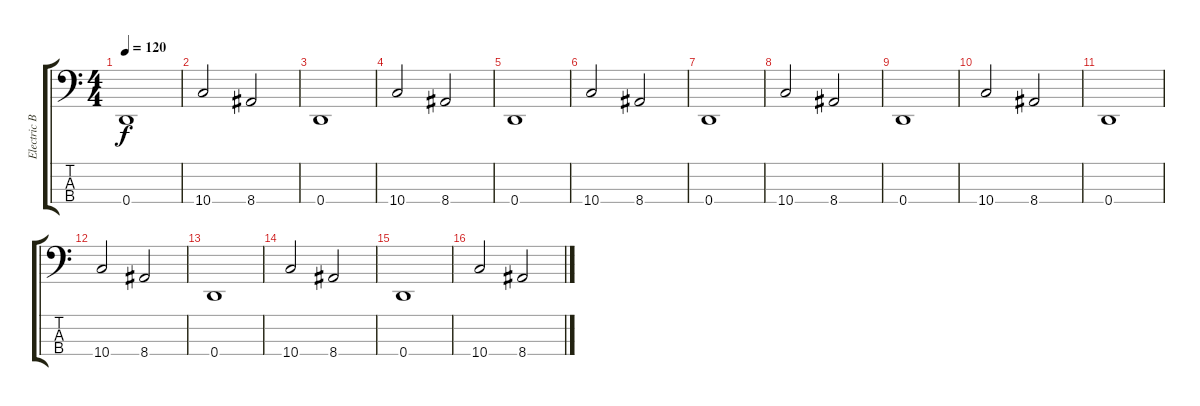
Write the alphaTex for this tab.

\track ("Electric Bass" "Electric B") {instrument electricbassfinger}
\staff {score tabs}
\tuning (G2 D2 A1 D1) {hide}
\ts (4 4)
\tempo 120
\clef f4
\ks c
0.4.1{dy f instrument electricbassfinger} |
10.4.2 8.4.2 |
0.4.1 |
10.4.2 8.4.2 |
0.4.1 |
10.4.2 8.4.2 |
0.4.1 |
10.4.2 8.4.2 |
0.4.1 |
10.4.2 8.4.2 |
0.4.1 |
10.4.2 8.4.2 |
0.4.1 |
10.4.2 8.4.2 |
0.4.1 |
10.4.2 8.4.2
